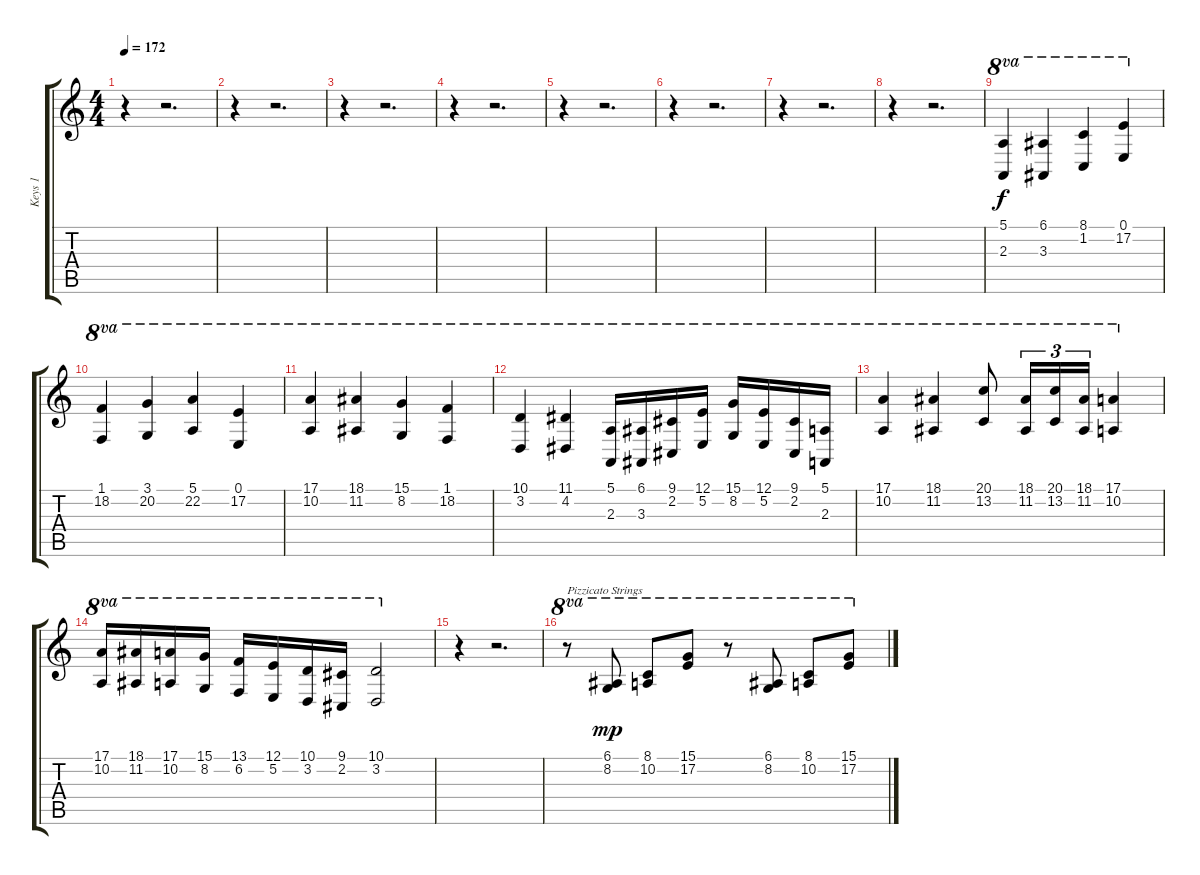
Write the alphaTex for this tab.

\track ("Keys 1" "Keys 1") {instrument stringensemble1}
\staff {score tabs}
\tuning (E4 B3 G3 D3 A2 E2) {hide}
\ts (4 4)
\tempo 172
\clef g2
\ks c
r.4{dy f} r.2{d} |
r.4 r.2{d} |
r.4 r.2{d} |
r.4 r.2{d} |
r.4 r.2{d} |
r.4 r.2{d} |
r.4 r.2{d} |
r.4 r.2{d} |
(5.1 2.3).4{ot 8va} (6.1 3.3).4{ot 8va} (8.1 1.2).4{ot 8va} (0.1 17.2).4{ot 8va} |
(1.1 18.2).4{ot 8va} (3.1 20.2).4{ot 8va} (5.1 22.2).4{ot 8va} (0.1 17.2).4{ot 8va} |
(17.1 10.2).4{ot 8va} (18.1 11.2).4{ot 8va} (15.1 8.2).4{ot 8va} (1.1 18.2).4{ot 8va} |
(10.1 3.2).4{ot 8va} (11.1 4.2).4{ot 8va} (5.1 2.3).16{ot 8va} (6.1 3.3).16{ot 8va} (9.1 2.2).16{ot 8va} (12.1 5.2).16{ot 8va} (15.1 8.2).16{ot 8va} (12.1 5.2).16{ot 8va} (9.1 2.2).16{ot 8va} (5.1 2.3).16{ot 8va} |
(17.1 10.2).4{ot 8va} (18.1 11.2).4{ot 8va} (20.1 13.2).8{ot 8va} (18.1 11.2).16{tu (3 2) ot 8va} (20.1 13.2).16{tu (3 2) ot 8va} (18.1 11.2).16{tu (3 2) ot 8va} (17.1 10.2).4{ot 8va} |
(17.1 10.2).16{ot 8va} (18.1 11.2).16{ot 8va} (17.1 10.2).16{ot 8va} (15.1 8.2).16{ot 8va} (13.1 6.2).16{ot 8va} (12.1 5.2).16{ot 8va} (10.1 3.2).16{ot 8va} (9.1 2.2).16{ot 8va} (10.1 3.2).2{ot 8va} |
r.4 r.2{d} |
r.8{ot 8va txt "Pizzicato Strings"} (6.1 8.2).8{ot 8va dy mp} (8.1 10.2).8{ot 8va} (15.1 17.2).8{ot 8va} r.8{ot 8va} (6.1 8.2).8{ot 8va} (8.1 10.2).8{ot 8va} (15.1 17.2).8{ot 8va}
